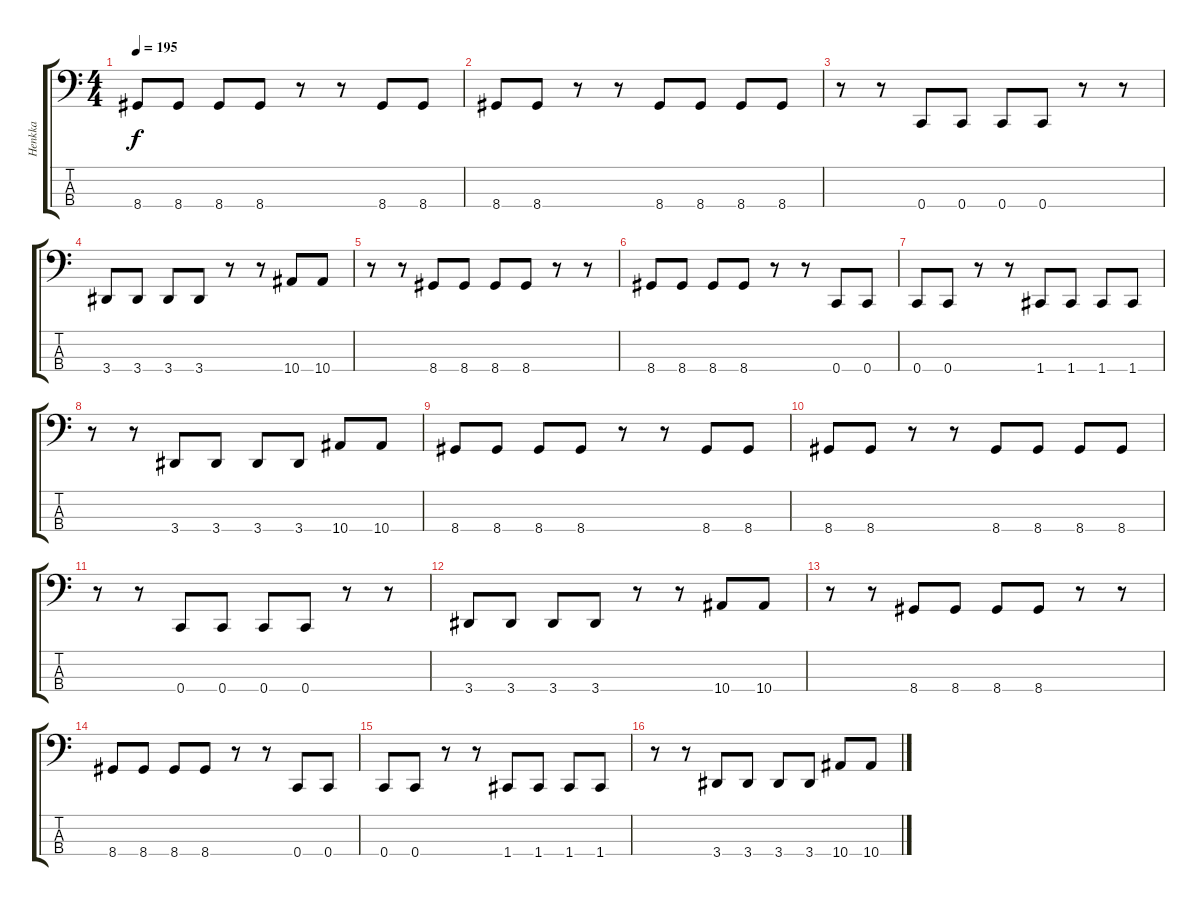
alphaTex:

\track ("Henkka" "Henkka") {instrument electricbasspick}
\staff {score tabs}
\tuning (F2 C2 G1 C1) {hide}
\ts (4 4)
\tempo 195
\clef f4
\ks c
8.4.8{dy f} 8.4.8 8.4.8 8.4.8 r.8 r.8 8.4.8 8.4.8 |
8.4.8 8.4.8 r.8 r.8 8.4.8 8.4.8 8.4.8 8.4.8 |
r.8 r.8 0.4.8 0.4.8 0.4.8 0.4.8 r.8 r.8 |
3.4.8 3.4.8 3.4.8 3.4.8 r.8 r.8 10.4.8 10.4.8 |
r.8 r.8 8.4.8 8.4.8 8.4.8 8.4.8 r.8 r.8 |
8.4.8 8.4.8 8.4.8 8.4.8 r.8 r.8 0.4.8 0.4.8 |
0.4.8 0.4.8 r.8 r.8 1.4.8 1.4.8 1.4.8 1.4.8 |
r.8 r.8 3.4.8 3.4.8 3.4.8 3.4.8 10.4.8 10.4.8 |
8.4.8 8.4.8 8.4.8 8.4.8 r.8 r.8 8.4.8 8.4.8 |
8.4.8 8.4.8 r.8 r.8 8.4.8 8.4.8 8.4.8 8.4.8 |
r.8 r.8 0.4.8 0.4.8 0.4.8 0.4.8 r.8 r.8 |
3.4.8 3.4.8 3.4.8 3.4.8 r.8 r.8 10.4.8 10.4.8 |
r.8 r.8 8.4.8 8.4.8 8.4.8 8.4.8 r.8 r.8 |
8.4.8 8.4.8 8.4.8 8.4.8 r.8 r.8 0.4.8 0.4.8 |
0.4.8 0.4.8 r.8 r.8 1.4.8 1.4.8 1.4.8 1.4.8 |
r.8 r.8 3.4.8 3.4.8 3.4.8 3.4.8 10.4.8 10.4.8
